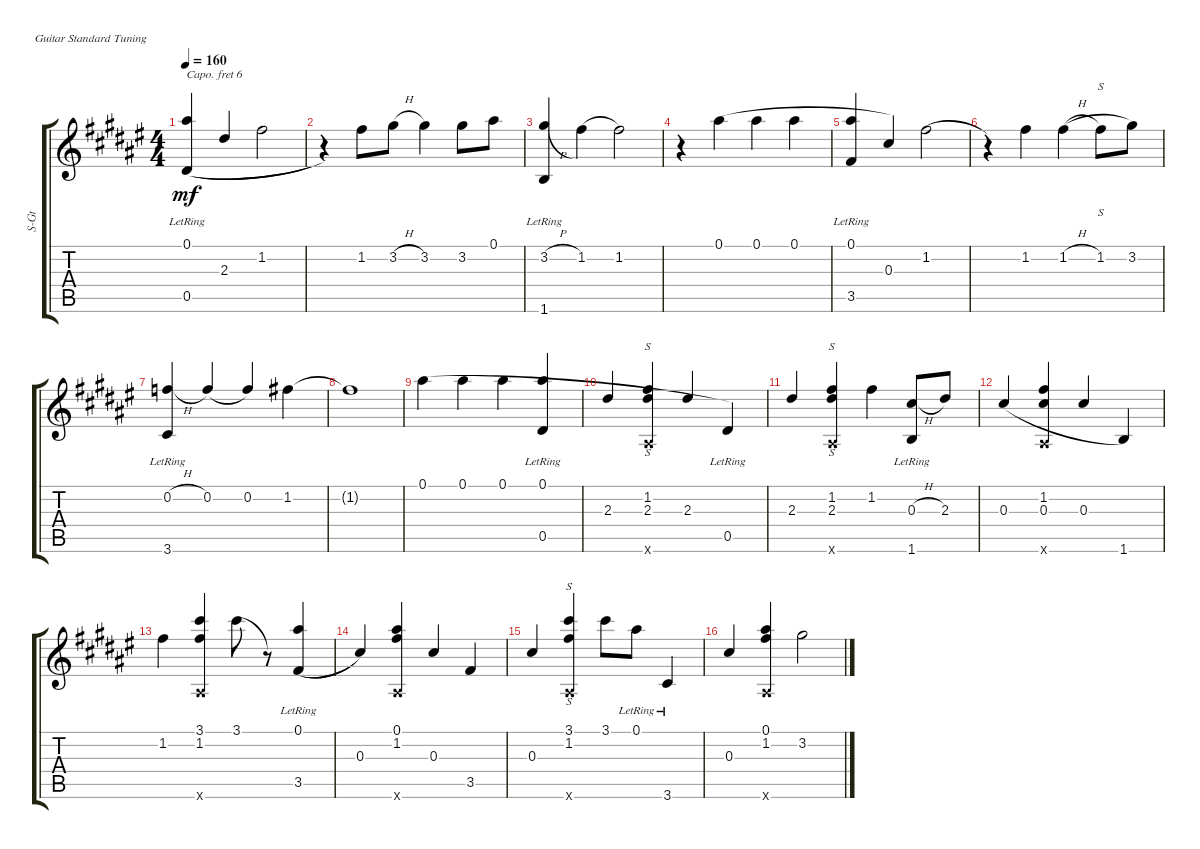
\defaultSystemsLayout 4
\bracketExtendMode groupsimilarinstruments
\track ("Steel Guitar" "S-Gt") {instrument acousticguitarsteel}
\staff {score tabs}
\capo 6
\tuning (E4 B3 G3 D3 A2 E2)
\ts (4 4)
\tempo 160
\clef g2
\ks f#
(0.1{lr acc forcenatural} 0.5{lr acc forcenatural}).4{dy mf legatoorigin beam Up} 2.3{acc forcenatural}.4{legatoorigin beam Up} 1.2{acc forcenatural}.2{legatoorigin beam Down} |
r.4{beam Down} 1.2{acc forcenatural}.8{beam Down} 3.2{h acc forcenatural}.8{beam Down} 3.2{acc forcenatural}.4{beam Down} 3.2{acc forcenatural}.8{beam Down} 0.1{acc forcenatural}.8{beam Down} |
(1.6{lr acc forcenatural} 3.2{h acc forcenatural}).4{beam Up} 1.2{acc forcenatural}.4{legatoorigin beam Down} 1.2{acc forcenatural}.2{beam Down} |
r.4{beam Down} 0.1{acc forcenatural}.4{legatoorigin beam Down} 0.1{acc forcenatural}.4{legatoorigin beam Down} 0.1{acc forcenatural}.4{legatoorigin beam Down} |
(0.1{lr acc forcenatural} 3.5{acc forcenatural}).4{legatoorigin beam Up} 0.3{acc forcenatural}.4{beam Up} 1.2{acc forcenatural}.2{legatoorigin beam Down} |
r.4{beam Down} 1.2{acc forcenatural}.4{beam Down} 1.2{h acc forcenatural}.4{legatoorigin beam Down} 1.2{acc forcenatural}.8{s legatoorigin beam Down} 3.2{acc forcenatural}.8{beam Down} |
(3.6{lr acc forcenatural} 0.2{h acc forcenatural}).4{beam Up} 0.2{acc forcenatural}.4{legatoorigin beam Up} 0.2{acc forcenatural}.4{beam Up} 1.2{acc forcenatural}.4{beam Down} |
1.2{t acc forcenatural}.1{beam Down} |
0.1{acc forcenatural}.4{legatoorigin beam Down} 0.1{acc forcenatural}.4{legatoorigin beam Down} 0.1{acc forcenatural}.4{legatoorigin beam Down} (0.1{lr acc forcenatural} 0.5{lr acc forcenatural}).4{legatoorigin beam Up} |
2.3{acc forcenatural}.4{legatoorigin beam Up} (2.3{acc forcenatural} 0.6{x acc forcenatural} 1.2{acc forcenatural}).4{s legatoorigin beam Up} 2.3{acc forcenatural}.4{legatoorigin beam Up} 0.5{lr acc forcenatural}.4{beam Up} |
2.3{acc forcenatural}.4{beam Up} (2.3{acc forcenatural} 1.2{acc forcenatural} 0.6{x acc forcenatural}).4{s beam Up} 1.2{acc forcenatural}.4{beam Down} (1.6{lr acc forcenatural} 0.3{h acc forcenatural}).8{beam Up} 2.3{acc forcenatural}.8{beam Up} |
0.3{acc forcenatural}.4{legatoorigin beam Up} (0.6{x acc forcenatural} 1.2{acc forcenatural} 0.3{acc forcenatural}).4{legatoorigin beam Up} 0.3{acc forcenatural}.4{legatoorigin beam Up} 1.6{acc forcenatural}.4{beam Up} |
1.2{acc forcenatural}.4{beam Down} (3.1{acc forcenatural} 1.2{acc forcenatural} 0.6{x acc forcenatural}).4{beam Up} 3.1{acc forcenatural}.8{legatoorigin beam Down} r.8{beam Down} (3.5{lr acc forcenatural} 0.1{acc forcenatural}).4{legatoorigin beam Up} |
0.3{acc forcenatural}.4{beam Up} (1.2{acc forcenatural} 0.6{x acc forcenatural} 0.1{acc forcenatural}).4{beam Up} 0.3{acc forcenatural}.4{beam Up} 3.5{acc forcenatural}.4{beam Up} |
0.3{acc forcenatural}.4{beam Up} (3.1{acc forcenatural} 1.2{acc forcenatural} 0.6{x acc forcenatural}).4{s beam Up} 3.1{acc forcenatural}.8{beam Down} 0.1{lr acc forcenatural}.8{beam Down} 3.6{lr acc forcenatural}.4{beam Up} |
0.3{acc forcenatural}.4{beam Up} (1.2{acc forcenatural} 0.6{x acc forcenatural} 0.1{acc forcenatural}).4{beam Up} 3.2{acc forcenatural}.2{beam Down}
